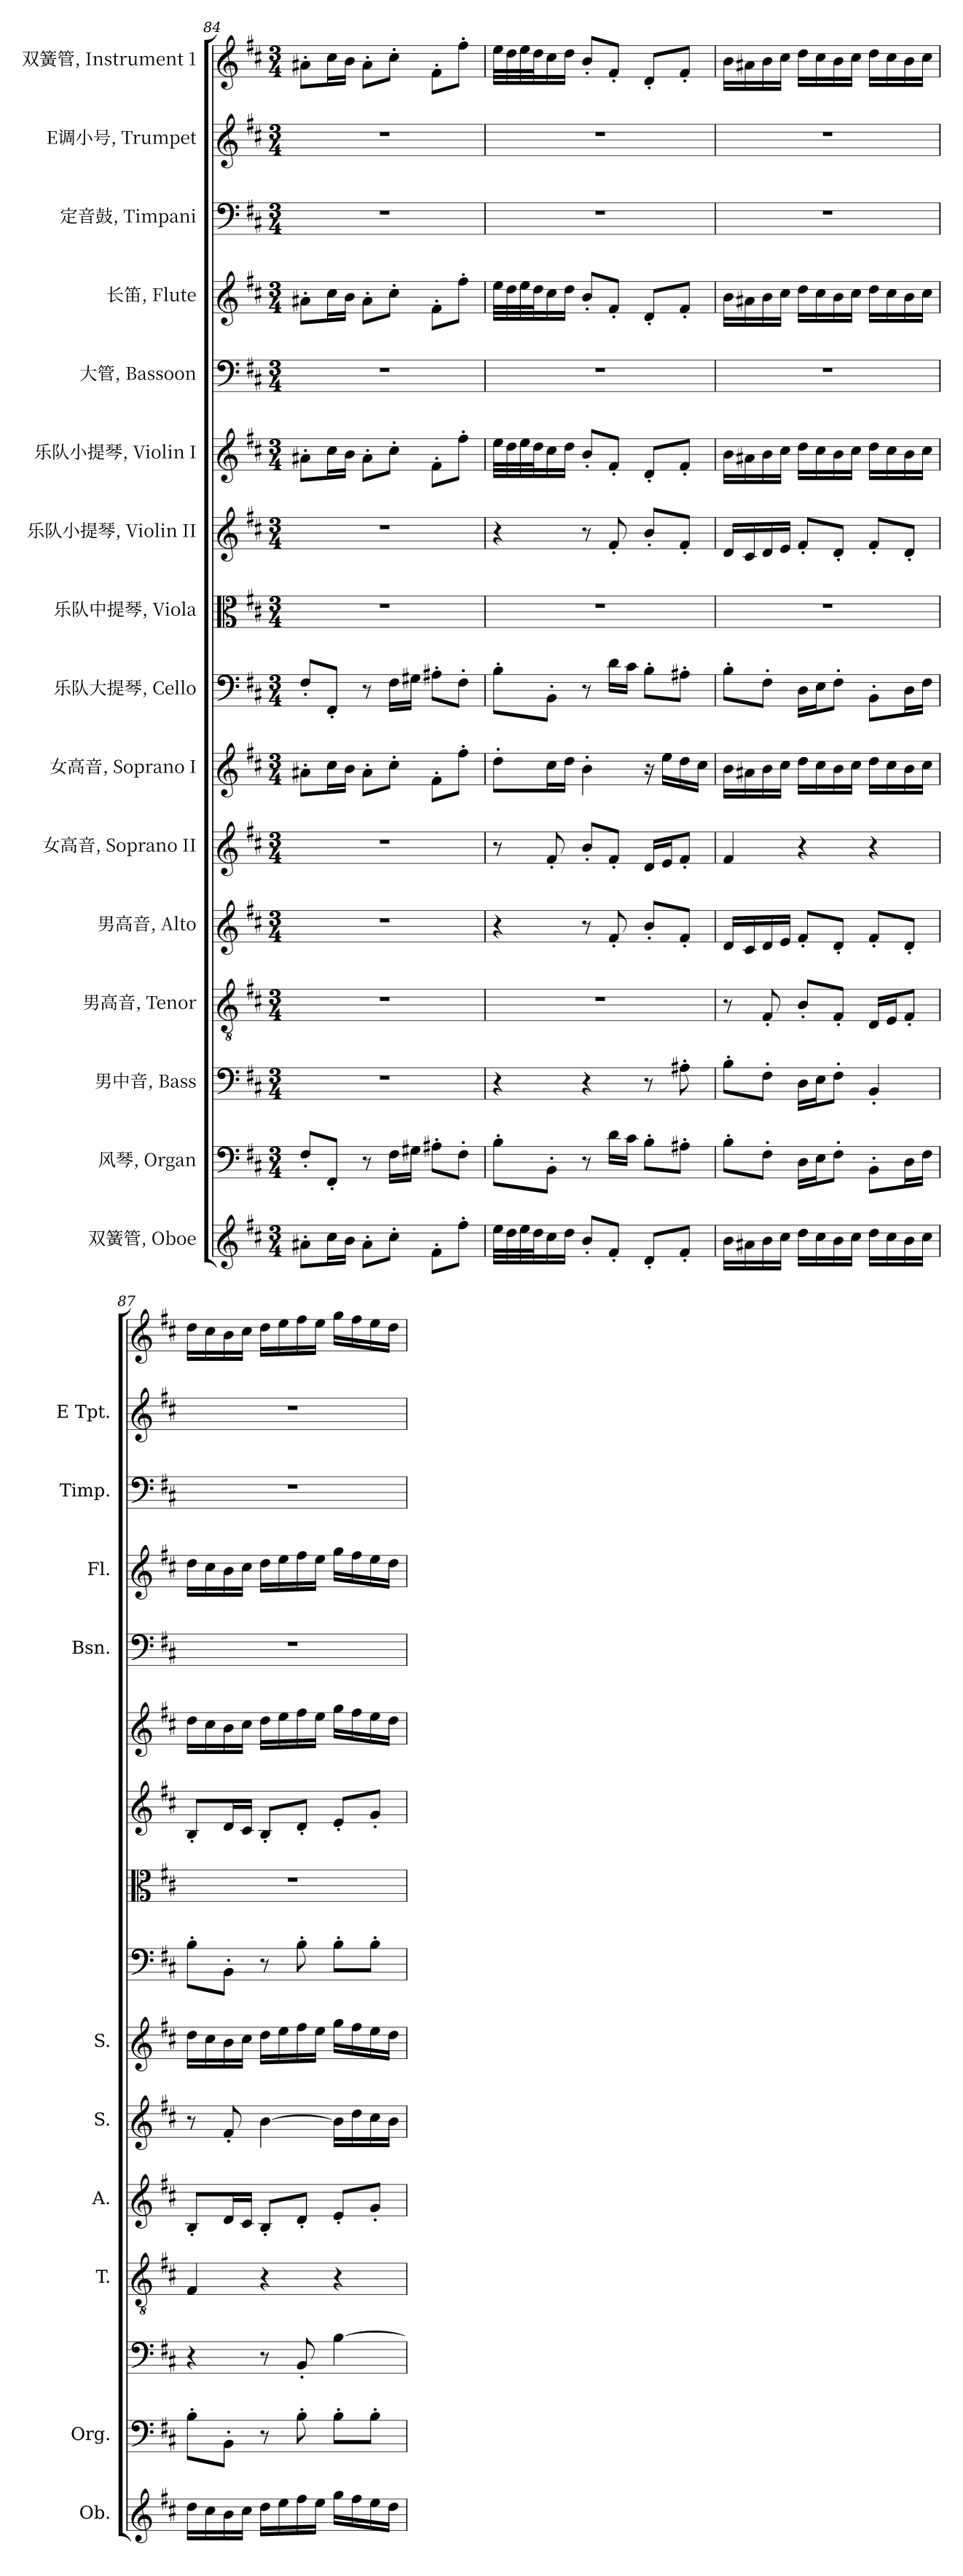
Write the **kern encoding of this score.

**kern	**kern	**kern	**kern	**kern	**kern	**kern	**kern	**kern	**kern	**kern	**kern	**kern	**kern	**kern	**kern
*part16	*part15	*part14	*part13	*part12	*part11	*part10	*part9	*part8	*part7	*part6	*part5	*part4	*part3	*part2	*part1
*staff16	*staff15	*staff14	*staff13	*staff12	*staff11	*staff10	*staff9	*staff8	*staff7	*staff6	*staff5	*staff4	*staff3	*staff2	*staff1
*I"双簧管, Oboe	*I"风琴, Organ	*I"男中音, Bass	*I"男高音, Tenor	*I"男高音, Alto	*I"女高音, Soprano II	*I"女高音, Soprano I	*I"乐队大提琴, Cello	*I"乐队中提琴, Viola	*I"乐队小提琴, Violin II	*I"乐队小提琴, Violin I	*I"大管, Bassoon	*I"长笛, Flute	*I"定音鼓, Timpani	*I"E调小号, Trumpet	*I"双簧管, Instrument  1
*I'Ob.	*I'Org.	*	*I'T.	*I'A.	*I'S.	*I'S.	*	*	*	*	*I'Bsn.	*I'Fl.	*I'Timp.	*I'E Tpt.	*
*clefG2	*clefF4	*clefF4	*clefGv2	*clefG2	*clefG2	*clefG2	*clefF4	*clefC3	*clefG2	*clefG2	*clefF4	*clefG2	*clefF4	*clefG2	*clefG2
*	*	*	*	*	*	*	*	*	*	*	*	*	*	*ITrd-3c-4	*
*k[f#c#]	*k[f#c#]	*k[f#c#]	*k[f#c#]	*k[f#c#]	*k[f#c#]	*k[f#c#]	*k[f#c#]	*k[f#c#]	*k[f#c#]	*k[f#c#]	*k[f#c#]	*k[f#c#]	*k[f#c#]	*k[b-e-a-d-g-c-]	*k[f#c#]
*M3/4	*M3/4	*M3/4	*M3/4	*M3/4	*M3/4	*M3/4	*M3/4	*M3/4	*M3/4	*M3/4	*M3/4	*M3/4	*M3/4	*M3/4	*M3/4
=84	=84	=84	=84	=84	=84	=84	=84	=84	=84	=84	=84	=84	=84	=84	=84
8a#X'\L	8F#'/L	2.r	2.r	2.r	2.r	8a#X'\L	8F#'/L	2.r	2.r	8a#X'\L	2.r	8a#X'\L	2.r	2.r	8a#X'\L
16cc#\L	8FF#'/J	.	.	.	.	16cc#\L	8FF#'/J	.	.	16cc#\L	.	16cc#\L	.	.	16cc#\L
16b\JJ	.	.	.	.	.	16b\JJ	.	.	.	16b\JJ	.	16b\JJ	.	.	16b\JJ
8a#'\L	8r	.	.	.	.	8a#'\L	8r	.	.	8a#'\L	.	8a#'\L	.	.	8a#'\L
8cc#'\J	16F#\LL	.	.	.	.	8cc#'\J	16F#\LL	.	.	8cc#'\J	.	8cc#'\J	.	.	8cc#'\J
.	16G#X\JJ	.	.	.	.	.	16G#X\JJ	.	.	.	.	.	.	.	.
8f#'\L	8A#X'\L	.	.	.	.	8f#'\L	8A#X'\L	.	.	8f#'\L	.	8f#'\L	.	.	8f#'\L
8ff#'\J	8F#'\J	.	.	.	.	8ff#'\J	8F#'\J	.	.	8ff#'\J	.	8ff#'\J	.	.	8ff#'\J
=85	=85	=85	=85	=85	=85	=85	=85	=85	=85	=85	=85	=85	=85	=85	=85
32ee\LLL	8B'\L	4r	2.r	4r	8r	8dd'\L	8B'\L	2.r	4r	32ee\LLL	2.r	32ee\LLL	2.r	2.r	32ee\LLL
32dd\	.	.	.	.	.	.	.	.	.	32dd\	.	32dd\	.	.	32dd\
32ee\	.	.	.	.	.	.	.	.	.	32ee\	.	32ee\	.	.	32ee\
32dd\J	.	.	.	.	.	.	.	.	.	32dd\J	.	32dd\J	.	.	32dd\J
16cc#\	8BB'\J	.	.	.	8f#'/	16cc#\L	8BB'\J	.	.	16cc#\	.	16cc#\	.	.	16cc#\
16dd\JJ	.	.	.	.	.	16dd\JJ	.	.	.	16dd\JJ	.	16dd\JJ	.	.	16dd\JJ
8b'/L	8r	4r	.	8r	8b'/L	4b'\	8r	.	8r	8b'/L	.	8b'/L	.	.	8b'/L
8f#'/J	16d\LL	.	.	8f#'/	8f#'/J	.	16d\LL	.	8f#'/	8f#'/J	.	8f#'/J	.	.	8f#'/J
.	16c#\JJ	.	.	.	.	.	16c#\JJ	.	.	.	.	.	.	.	.
8d'/L	8B'\L	8r	.	8b'/L	16d/LL	16r	8B'\L	.	8b'/L	8d'/L	.	8d'/L	.	.	8d'/L
.	.	.	.	.	16e/J	16ee\LL	.	.	.	.	.	.	.	.	.
8f#'/J	8A#X'\J	8A#X'\	.	8f#'/J	8f#'/J	16dd\	8A#X'\J	.	8f#'/J	8f#'/J	.	8f#'/J	.	.	8f#'/J
.	.	.	.	.	.	16cc#\JJ	.	.	.	.	.	.	.	.	.
!!LO:PB:g=z
=86	=86	=86	=86	=86	=86	=86	=86	=86	=86	=86	=86	=86	=86	=86	=86
16b\LL	8B'\L	8B'\L	8r	16d/LL	4f#/	16b\LL	8B'\L	2.r	16d/LL	16b\LL	2.r	16b\LL	2.r	2.r	16b\LL
16a#X\	.	.	.	16c#/	.	16a#X\	.	.	16c#/	16a#X\	.	16a#X\	.	.	16a#X\
16b\	8F#'\J	8F#'\J	8F#'/	16d/	.	16b\	8F#'\J	.	16d/	16b\	.	16b\	.	.	16b\
16cc#\JJ	.	.	.	16e/JJ	.	16cc#\JJ	.	.	16e/JJ	16cc#\JJ	.	16cc#\JJ	.	.	16cc#\JJ
16dd\LL	16D\LL	16D\LL	8B'/L	8f#'/L	4r	16dd\LL	16D\LL	.	8f#'/L	16dd\LL	.	16dd\LL	.	.	16dd\LL
16cc#\	16E\J	16E\J	.	.	.	16cc#\	16E\J	.	.	16cc#\	.	16cc#\	.	.	16cc#\
16b\	8F#'\J	8F#'\J	8F#'/J	8d'/J	.	16b\	8F#'\J	.	8d'/J	16b\	.	16b\	.	.	16b\
16cc#\JJ	.	.	.	.	.	16cc#\JJ	.	.	.	16cc#\JJ	.	16cc#\JJ	.	.	16cc#\JJ
16dd\LL	8BB'\L	4BB'/	16D/LL	8f#'/L	4r	16dd\LL	8BB'\L	.	8f#'/L	16dd\LL	.	16dd\LL	.	.	16dd\LL
16cc#\	.	.	16E/J	.	.	16cc#\	.	.	.	16cc#\	.	16cc#\	.	.	16cc#\
16b\	16D\L	.	8F#'/J	8d'/J	.	16b\	16D\L	.	8d'/J	16b\	.	16b\	.	.	16b\
16cc#\JJ	16F#\JJ	.	.	.	.	16cc#\JJ	16F#\JJ	.	.	16cc#\JJ	.	16cc#\JJ	.	.	16cc#\JJ
=87	=87	=87	=87	=87	=87	=87	=87	=87	=87	=87	=87	=87	=87	=87	=87
16dd\LL	8B'\L	4r	4F#/	8B'/L	8r	16dd\LL	8B'\L	2.r	8B'/L	16dd\LL	2.r	16dd\LL	2.r	2.r	16dd\LL
16cc#\	.	.	.	.	.	16cc#\	.	.	.	16cc#\	.	16cc#\	.	.	16cc#\
16b\	8BB'\J	.	.	16d/L	8f#'/	16b\	8BB'\J	.	16d/L	16b\	.	16b\	.	.	16b\
16cc#\JJ	.	.	.	16c#/JJ	.	16cc#\JJ	.	.	16c#/JJ	16cc#\JJ	.	16cc#\JJ	.	.	16cc#\JJ
16dd\LL	8r	8r	4r	8B'/L	[4b\	16dd\LL	8r	.	8B'/L	16dd\LL	.	16dd\LL	.	.	16dd\LL
16ee\	.	.	.	.	.	16ee\	.	.	.	16ee\	.	16ee\	.	.	16ee\
16ff#\	8B'\	8BB'/	.	8d'/J	.	16ff#\	8B'\	.	8d'/J	16ff#\	.	16ff#\	.	.	16ff#\
16ee\JJ	.	.	.	.	.	16ee\JJ	.	.	.	16ee\JJ	.	16ee\JJ	.	.	16ee\JJ
16gg\LL	8B'\L	[4B\	4r	8e'/L	16b\LL]	16gg\LL	8B'\L	.	8e'/L	16gg\LL	.	16gg\LL	.	.	16gg\LL
16ff#\	.	.	.	.	16dd\	16ff#\	.	.	.	16ff#\	.	16ff#\	.	.	16ff#\
16ee\	8B'\J	.	.	8g'/J	16cc#\	16ee\	8B'\J	.	8g'/J	16ee\	.	16ee\	.	.	16ee\
16dd\JJ	.	.	.	.	16b\JJ	16dd\JJ	.	.	.	16dd\JJ	.	16dd\JJ	.	.	16dd\JJ
=	=	=	=	=	=	=	=	=	=	=	=	=	=	=	=
*-	*-	*-	*-	*-	*-	*-	*-	*-	*-	*-	*-	*-	*-	*-	*-
